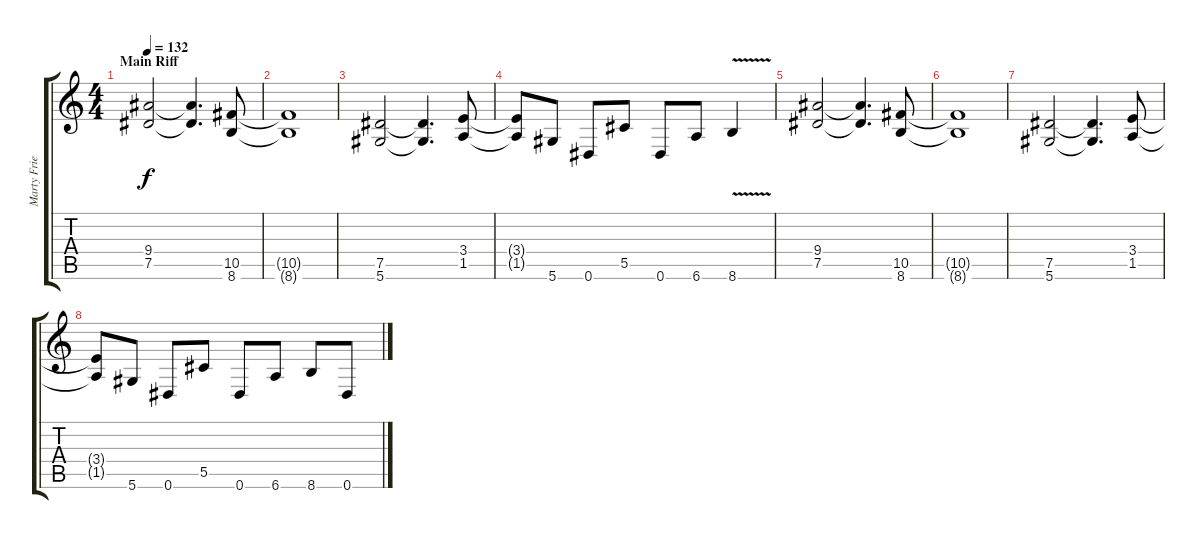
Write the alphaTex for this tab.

\track ("Marty Friedman (Disto Gtr)" "Marty Frie") {instrument distortionguitar}
\staff {score tabs}
\tuning (Eb4 Bb3 Gb3 Db3 Ab2 Eb2) {hide}
\ts (4 4)
\section ("" "Main Riff")
\tempo 132
\clef g2
\ks c
(9.4 7.5).2{dy f instrument distortionguitar} (9.4{t} 7.5{t}).4{d} (10.5 8.6).8 |
(10.5{t} 8.6{t}).1 |
(7.5 5.6).2 (7.5{t} 5.6{t}).4{d} (3.4 1.5).8 |
(3.4{t} 1.5{t}).8 5.6.8 0.6.8 5.5.8 0.6.8 6.6.8 8.6{v}.4 |
(9.4 7.5).2 (9.4{t} 7.5{t}).4{d} (10.5 8.6).8 |
(10.5{t} 8.6{t}).1 |
(7.5 5.6).2 (7.5{t} 5.6{t}).4{d} (3.4 1.5).8 |
(3.4{t} 1.5{t}).8 5.6.8 0.6.8 5.5.8 0.6.8 6.6.8 8.6.8 0.6.8
